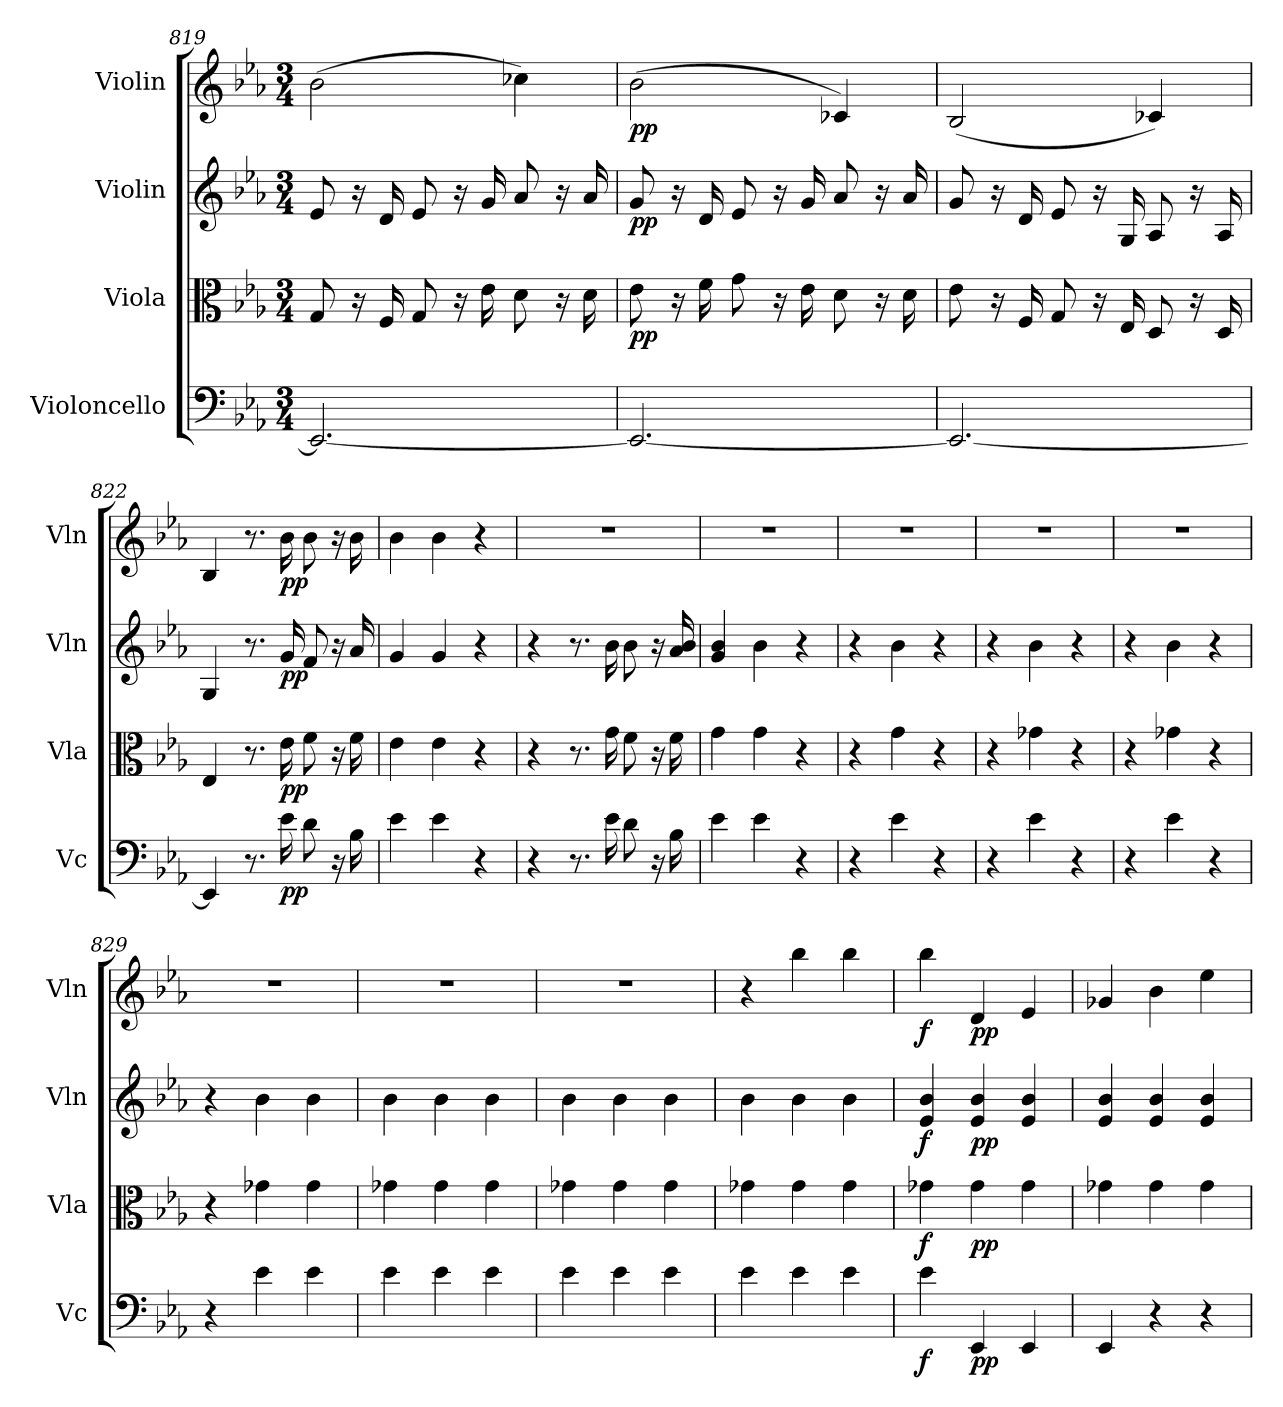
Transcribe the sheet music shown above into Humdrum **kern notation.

**kern	**dynam	**kern	**dynam	**kern	**dynam	**kern	**dynam
*part4	*part4	*part3	*part3	*part2	*part2	*part1	*part1
*staff4	*staff4	*staff3	*staff3	*staff2	*staff2	*staff1	*staff1
*I"Violoncello	*	*I"Viola	*	*I"Violin	*	*I"Violin	*
*I'Vc	*	*I'Vla	*	*I'Vln	*	*I'Vln	*
*clefF4	*	*clefC3	*	*clefG2	*	*clefG2	*
*k[b-e-a-]	*	*k[b-e-a-]	*	*k[b-e-a-]	*	*k[b-e-a-]	*
*M3/4	*	*M3/4	*	*M3/4	*	*M3/4	*
=819	=819	=819	=819	=819	=819	=819	=819
2.EE-_	.	8G	.	8e-	.	(2b-	.
.	.	16r	.	16r	.	.	.
.	.	16F	.	16d	.	.	.
.	.	8G	.	8e-	.	.	.
.	.	16r	.	16r	.	.	.
.	.	16e-	.	16g	.	.	.
.	.	8d	.	8a-	.	4cc-X)	.
.	.	16r	.	16r	.	.	.
.	.	16d	.	16a-	.	.	.
=820	=820	=820	=820	=820	=820	=820	=820
2.EE-_	.	8e-	pp	8g	pp	(2b-	pp
.	.	16r	.	16r	.	.	.
.	.	16f	.	16d	.	.	.
.	.	8g	.	8e-	.	.	.
.	.	16r	.	16r	.	.	.
.	.	16e-	.	16g	.	.	.
.	.	8d	.	8a-	.	4c-X)	.
.	.	16r	.	16r	.	.	.
.	.	16d	.	16a-	.	.	.
=821	=821	=821	=821	=821	=821	=821	=821
2.EE-_	.	8e-	.	8g	.	(2B-	.
.	.	16r	.	16r	.	.	.
.	.	16F	.	16d	.	.	.
.	.	8G	.	8e-	.	.	.
.	.	16r	.	16r	.	.	.
.	.	16E-	.	16G	.	.	.
.	.	8D	.	8A-	.	4c-X)	.
.	.	16r	.	16r	.	.	.
.	.	16D	.	16A-	.	.	.
=822	=822	=822	=822	=822	=822	=822	=822
4EE-]	.	4E-	.	4G	.	4B-	.
8.r	.	8.r	.	8.r	.	8.r	.
16e-	pp	16e-	pp	16g	pp	16b-	pp
8d	.	8f	.	8f	.	8b-	.
16r	.	16r	.	16r	.	16r	.
16B-	.	16f	.	16a-	.	16b-	.
=823	=823	=823	=823	=823	=823	=823	=823
4e-	.	4e-	.	4g	.	4b-	.
4e-	.	4e-	.	4g	.	4b-	.
4r	.	4r	.	4r	.	4r	.
=824	=824	=824	=824	=824	=824	=824	=824
4r	.	4r	.	4r	.	2.r	.
8.r	.	8.r	.	8.r	.	.	.
16e-	.	16g	.	16b-	.	.	.
8d	.	8f	.	8b-	.	.	.
16r	.	16r	.	16r	.	.	.
16B-	.	16f	.	16a- 16b-	.	.	.
=825	=825	=825	=825	=825	=825	=825	=825
4e-	.	4g	.	4g 4b-	.	2.r	.
4e-	.	4g	.	4b-	.	.	.
4r	.	4r	.	4r	.	.	.
=826	=826	=826	=826	=826	=826	=826	=826
4r	.	4r	.	4r	.	2.r	.
4e-	.	4g	.	4b-	.	.	.
4r	.	4r	.	4r	.	.	.
=827	=827	=827	=827	=827	=827	=827	=827
4r	.	4r	.	4r	.	2.r	.
4e-	.	4g-X	.	4b-	.	.	.
4r	.	4r	.	4r	.	.	.
=828	=828	=828	=828	=828	=828	=828	=828
4r	.	4r	.	4r	.	2.r	.
4e-	.	4g-X	.	4b-	.	.	.
4r	.	4r	.	4r	.	.	.
=829	=829	=829	=829	=829	=829	=829	=829
*	*	*	*	*	*	*MM280	*
4r	.	4r	.	4r	.	2.r	.
4e-	.	4g-X	.	4b-	.	.	.
4e-	.	4g-	.	4b-	.	.	.
=830	=830	=830	=830	=830	=830	=830	=830
4e-	.	4g-X	.	4b-	.	2.r	.
4e-	.	4g-	.	4b-	.	.	.
4e-	.	4g-	.	4b-	.	.	.
=831	=831	=831	=831	=831	=831	=831	=831
4e-	.	4g-X	.	4b-	.	2.r	.
4e-	.	4g-	.	4b-	.	.	.
4e-	.	4g-	.	4b-	.	.	.
=832	=832	=832	=832	=832	=832	=832	=832
4e-	.	4g-X	.	4b-	.	4r	.
4e-	.	4g-	.	4b-	.	4bb-	.
4e-	.	4g-	.	4b-	.	4bb-	.
=833	=833	=833	=833	=833	=833	=833	=833
4e-	f	4g-X	f	4e- 4b-	f	4bb-	f
4EE-	pp	4g-	pp	4e- 4b-	pp	4d	pp
4EE-	.	4g-	.	4e- 4b-	.	4e-	.
=834	=834	=834	=834	=834	=834	=834	=834
4EE-	.	4g-X	.	4e- 4b-	.	4g-X	.
4r	.	4g-	.	4e- 4b-	.	4b-	.
4r	.	4g-	.	4e- 4b-	.	4ee-	.
=	=	=	=	=	=	=	=
*-	*-	*-	*-	*-	*-	*-	*-
